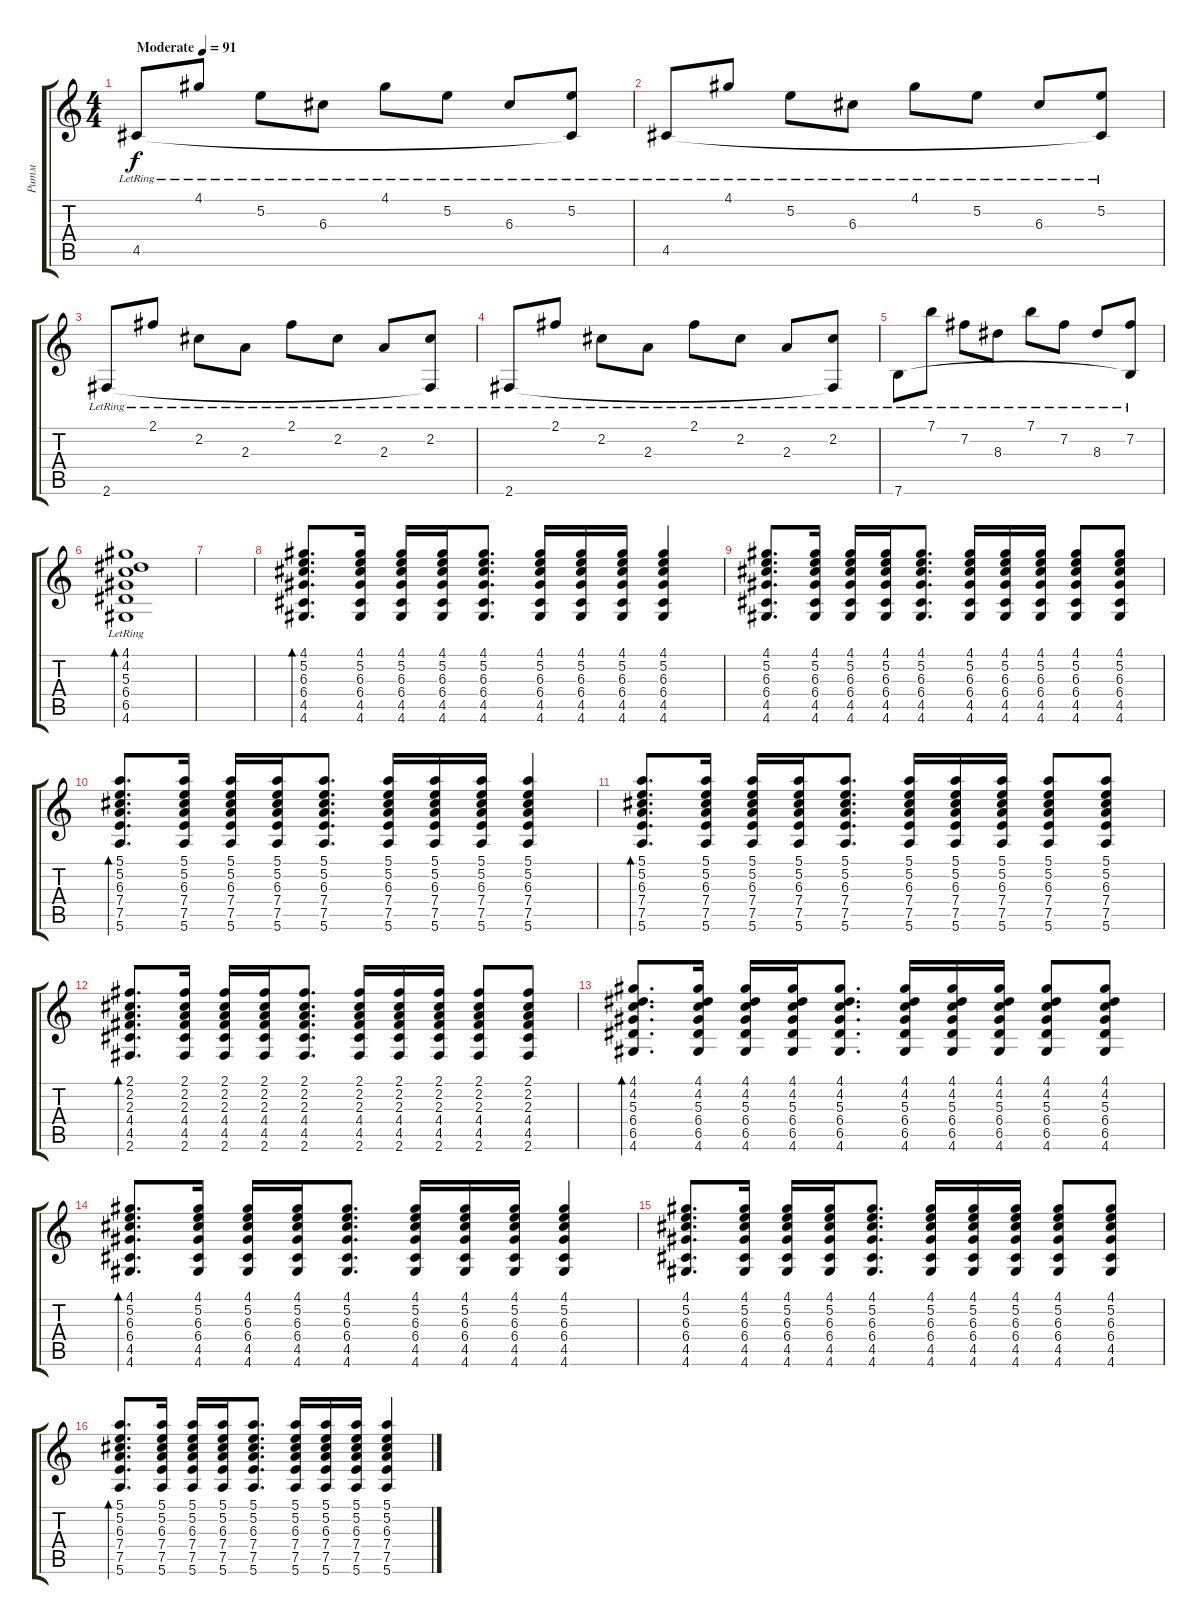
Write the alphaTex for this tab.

\track ("Ритм" "Ритм") {instrument acousticguitarsteel}
\staff {score tabs}
\tuning (E4 B3 G3 D3 A2 E2) {hide}
\ts (4 4)
\tempo (91 "Moderate")
\clef g2
\ks c
4.5{lr}.8{dy f instrument acousticguitarsteel} 4.1{lr}.8 5.2{lr}.8 6.3{lr}.8 4.1{lr}.8 5.2{lr}.8 6.3{lr}.8 (5.2{lr} 4.5{t}).8 |
4.5{lr}.8 4.1{lr}.8 5.2{lr}.8 6.3{lr}.8 4.1{lr}.8 5.2{lr}.8 6.3{lr}.8 (5.2{lr} 4.5{t}).8 |
2.6{lr}.8 2.1{lr}.8 2.2{lr}.8 2.3{lr}.8 2.1{lr}.8 2.2{lr}.8 2.3{lr}.8 (2.2{lr} 2.6{t}).8 |
2.6{lr}.8 2.1{lr}.8 2.2{lr}.8 2.3{lr}.8 2.1{lr}.8 2.2{lr}.8 2.3{lr}.8 (2.2{lr} 2.6{t}).8 |
7.6{lr}.8 7.1{lr}.8 7.2{lr}.8 8.3{lr}.8 7.1{lr}.8 7.2{lr}.8 8.3{lr}.8 (7.2{lr} 7.6{t}).8 |
(4.1{lr} 4.2{lr} 5.3{lr} 6.4{lr} 6.5{lr} 4.6{lr}).1{bd 240} |
|
(4.1 5.2 6.3 6.4 4.5 4.6).8{d bd 60} (4.1 5.2 6.3 6.4 4.5 4.6).16 (4.1 5.2 6.3 6.4 4.5 4.6).16 (4.1 5.2 6.3 6.4 4.5 4.6).16 (4.1 5.2 6.3 6.4 4.5 4.6).8{d} (4.1 5.2 6.3 6.4 4.5 4.6).16 (4.1 5.2 6.3 6.4 4.5 4.6).16 (4.1 5.2 6.3 6.4 4.5 4.6).16 (4.1 5.2 6.3 6.4 4.5 4.6).4 |
(4.1 5.2 6.3 6.4 4.5 4.6).8{d} (4.1 5.2 6.3 6.4 4.5 4.6).16 (4.1 5.2 6.3 6.4 4.5 4.6).16 (4.1 5.2 6.3 6.4 4.5 4.6).16 (4.1 5.2 6.3 6.4 4.5 4.6).8{d} (4.1 5.2 6.3 6.4 4.5 4.6).16 (4.1 5.2 6.3 6.4 4.5 4.6).16 (4.1 5.2 6.3 6.4 4.5 4.6).16 (4.1 5.2 6.3 6.4 4.5 4.6).8 (4.1 5.2 6.3 6.4 4.5 4.6).8 |
(5.1 5.2 6.3 7.4 7.5 5.6).8{d bd 60} (5.1 5.2 6.3 7.4 7.5 5.6).16 (5.1 5.2 6.3 7.4 7.5 5.6).16 (5.1 5.2 6.3 7.4 7.5 5.6).16 (5.1 5.2 6.3 7.4 7.5 5.6).8{d} (5.1 5.2 6.3 7.4 7.5 5.6).16 (5.1 5.2 6.3 7.4 7.5 5.6).16 (5.1 5.2 6.3 7.4 7.5 5.6).16 (5.1 5.2 6.3 7.4 7.5 5.6).4 |
(5.1 5.2 6.3 7.4 7.5 5.6).8{d bd 60} (5.1 5.2 6.3 7.4 7.5 5.6).16 (5.1 5.2 6.3 7.4 7.5 5.6).16 (5.1 5.2 6.3 7.4 7.5 5.6).16 (5.1 5.2 6.3 7.4 7.5 5.6).8{d} (5.1 5.2 6.3 7.4 7.5 5.6).16 (5.1 5.2 6.3 7.4 7.5 5.6).16 (5.1 5.2 6.3 7.4 7.5 5.6).16 (5.1 5.2 6.3 7.4 7.5 5.6).8 (5.1 5.2 6.3 7.4 7.5 5.6).8 |
(2.1 2.2 2.3 4.4 4.5 2.6).8{d bd 60} (2.1 2.2 2.3 4.4 4.5 2.6).16 (2.1 2.2 2.3 4.4 4.5 2.6).16 (2.1 2.2 2.3 4.4 4.5 2.6).16 (2.1 2.2 2.3 4.4 4.5 2.6).8{d} (2.1 2.2 2.3 4.4 4.5 2.6).16 (2.1 2.2 2.3 4.4 4.5 2.6).16 (2.1 2.2 2.3 4.4 4.5 2.6).16 (2.1 2.2 2.3 4.4 4.5 2.6).8 (2.1 2.2 2.3 4.4 4.5 2.6).8 |
(4.1 4.2 5.3 6.4 6.5 4.6).8{d bd 60} (4.1 4.2 5.3 6.4 6.5 4.6).16 (4.1 4.2 5.3 6.4 6.5 4.6).16 (4.1 4.2 5.3 6.4 6.5 4.6).16 (4.1 4.2 5.3 6.4 6.5 4.6).8{d} (4.1 4.2 5.3 6.4 6.5 4.6).16 (4.1 4.2 5.3 6.4 6.5 4.6).16 (4.1 4.2 5.3 6.4 6.5 4.6).16 (4.1 4.2 5.3 6.4 6.5 4.6).8 (4.1 4.2 5.3 6.4 6.5 4.6).8 |
(4.1 5.2 6.3 6.4 4.5 4.6).8{d bd 60} (4.1 5.2 6.3 6.4 4.5 4.6).16 (4.1 5.2 6.3 6.4 4.5 4.6).16 (4.1 5.2 6.3 6.4 4.5 4.6).16 (4.1 5.2 6.3 6.4 4.5 4.6).8{d} (4.1 5.2 6.3 6.4 4.5 4.6).16 (4.1 5.2 6.3 6.4 4.5 4.6).16 (4.1 5.2 6.3 6.4 4.5 4.6).16 (4.1 5.2 6.3 6.4 4.5 4.6).4 |
(4.1 5.2 6.3 6.4 4.5 4.6).8{d} (4.1 5.2 6.3 6.4 4.5 4.6).16 (4.1 5.2 6.3 6.4 4.5 4.6).16 (4.1 5.2 6.3 6.4 4.5 4.6).16 (4.1 5.2 6.3 6.4 4.5 4.6).8{d} (4.1 5.2 6.3 6.4 4.5 4.6).16 (4.1 5.2 6.3 6.4 4.5 4.6).16 (4.1 5.2 6.3 6.4 4.5 4.6).16 (4.1 5.2 6.3 6.4 4.5 4.6).8 (4.1 5.2 6.3 6.4 4.5 4.6).8 |
(5.1 5.2 6.3 7.4 7.5 5.6).8{d bd 60} (5.1 5.2 6.3 7.4 7.5 5.6).16 (5.1 5.2 6.3 7.4 7.5 5.6).16 (5.1 5.2 6.3 7.4 7.5 5.6).16 (5.1 5.2 6.3 7.4 7.5 5.6).8{d} (5.1 5.2 6.3 7.4 7.5 5.6).16 (5.1 5.2 6.3 7.4 7.5 5.6).16 (5.1 5.2 6.3 7.4 7.5 5.6).16 (5.1 5.2 6.3 7.4 7.5 5.6).4
